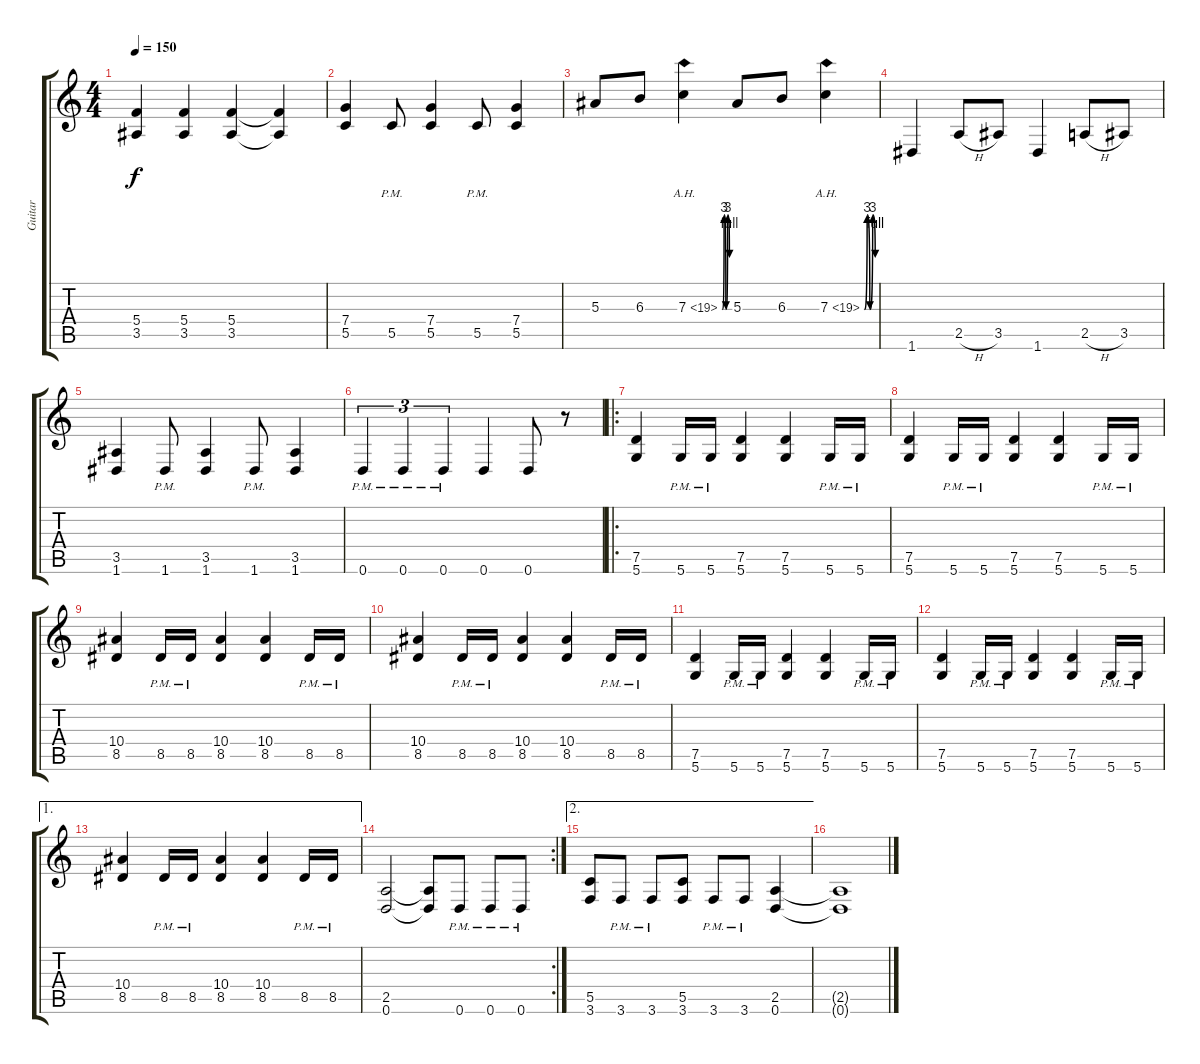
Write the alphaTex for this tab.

\track ("Guitar" "Guitar") {instrument distortionguitar}
\staff {score tabs}
\tuning (D4 A3 F3 C3 G2 D2) {hide}
\ts (4 4)
\tempo 150
\clef g2
\ks c
(5.4{t} 3.5{t}).4{dy f} (5.4 3.5).4 (5.4 3.5).4 (5.4{t} 3.5{t}).4 |
(7.4 5.5).4 5.5{pm}.8 (7.4 5.5).4 5.5{pm}.8 (7.4 5.5).4 |
5.3.8 6.3.8 7.3{be (custom 0 0 15 12 30 0 45 12 60 4) ah 12}.4{volume 9} 5.3.8{volume 13} 6.3.8 7.3{be (custom 0 0 15 12 30 0 46 12 60 4) ah 12}.4{volume 9} |
1.6.4{volume 13} 2.5{h}.8 3.5.8 1.6.4 2.5{h}.8 3.5.8 |
(3.5 1.6).4 1.6{pm}.8 (3.5 1.6).4 1.6{pm}.8 (3.5 1.6).4 |
0.6{pm}.4{tu (3 2)} 0.6{pm}.4{tu (3 2)} 0.6{pm}.4{tu (3 2)} 0.6.4 0.6.8 r.8 |
\ro
(7.5 5.6).4 5.6{pm}.16 5.6{pm}.16 (7.5 5.6).4 (7.5 5.6).4 5.6{pm}.16 5.6{pm}.16 |
(7.5 5.6).4 5.6{pm}.16 5.6{pm}.16 (7.5 5.6).4 (7.5 5.6).4 5.6{pm}.16 5.6{pm}.16 |
(10.4 8.5).4 8.5{pm}.16 8.5{pm}.16 (10.4 8.5).4 (10.4 8.5).4 8.5{pm}.16 8.5{pm}.16 |
(10.4 8.5).4 8.5{pm}.16 8.5{pm}.16 (10.4 8.5).4 (10.4 8.5).4 8.5{pm}.16 8.5{pm}.16 |
(7.5 5.6).4 5.6{pm}.16 5.6{pm}.16 (7.5 5.6).4 (7.5 5.6).4 5.6{pm}.16 5.6{pm}.16 |
(7.5 5.6).4 5.6{pm}.16 5.6{pm}.16 (7.5 5.6).4 (7.5 5.6).4 5.6{pm}.16 5.6{pm}.16 |
\ae 1
(10.4 8.5).4 8.5{pm}.16 8.5{pm}.16 (10.4 8.5).4 (10.4 8.5).4 8.5{pm}.16 8.5{pm}.16 |
\rc 2
(2.5 0.6).2 (2.5{t} 0.6{t}).8 0.6{pm}.8 0.6{pm}.8 0.6{pm}.8 |
\ae 2
(5.5 3.6).8 3.6{pm}.8 3.6{pm}.8 (5.5 3.6).8 3.6{pm}.8 3.6{pm}.8 (2.5 0.6).4 |
(2.5{t} 0.6{t}).1
